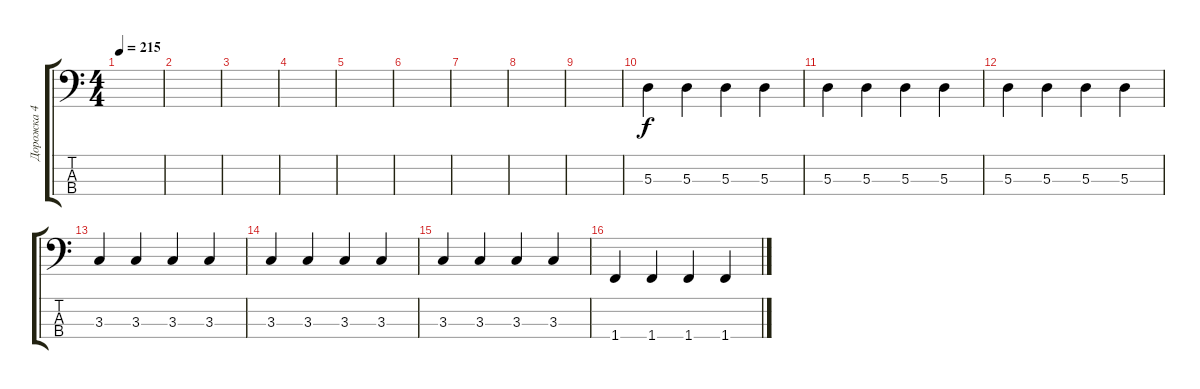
\track ("Дорожка 4" "Дорожка 4") {instrument electricbassfinger}
\staff {score tabs}
\tuning (G2 D2 A1 E1) {hide}
\ts (4 4)
\tempo 215
\clef f4
\ks c
|
|
|
|
|
|
|
|
|
5.3.4 5.3.4 5.3.4 5.3.4 |
5.3.4 5.3.4 5.3.4 5.3.4 |
5.3.4 5.3.4 5.3.4 5.3.4 |
3.3.4 3.3.4 3.3.4 3.3.4 |
3.3.4 3.3.4 3.3.4 3.3.4 |
3.3.4 3.3.4 3.3.4 3.3.4 |
1.4.4 1.4.4 1.4.4 1.4.4
